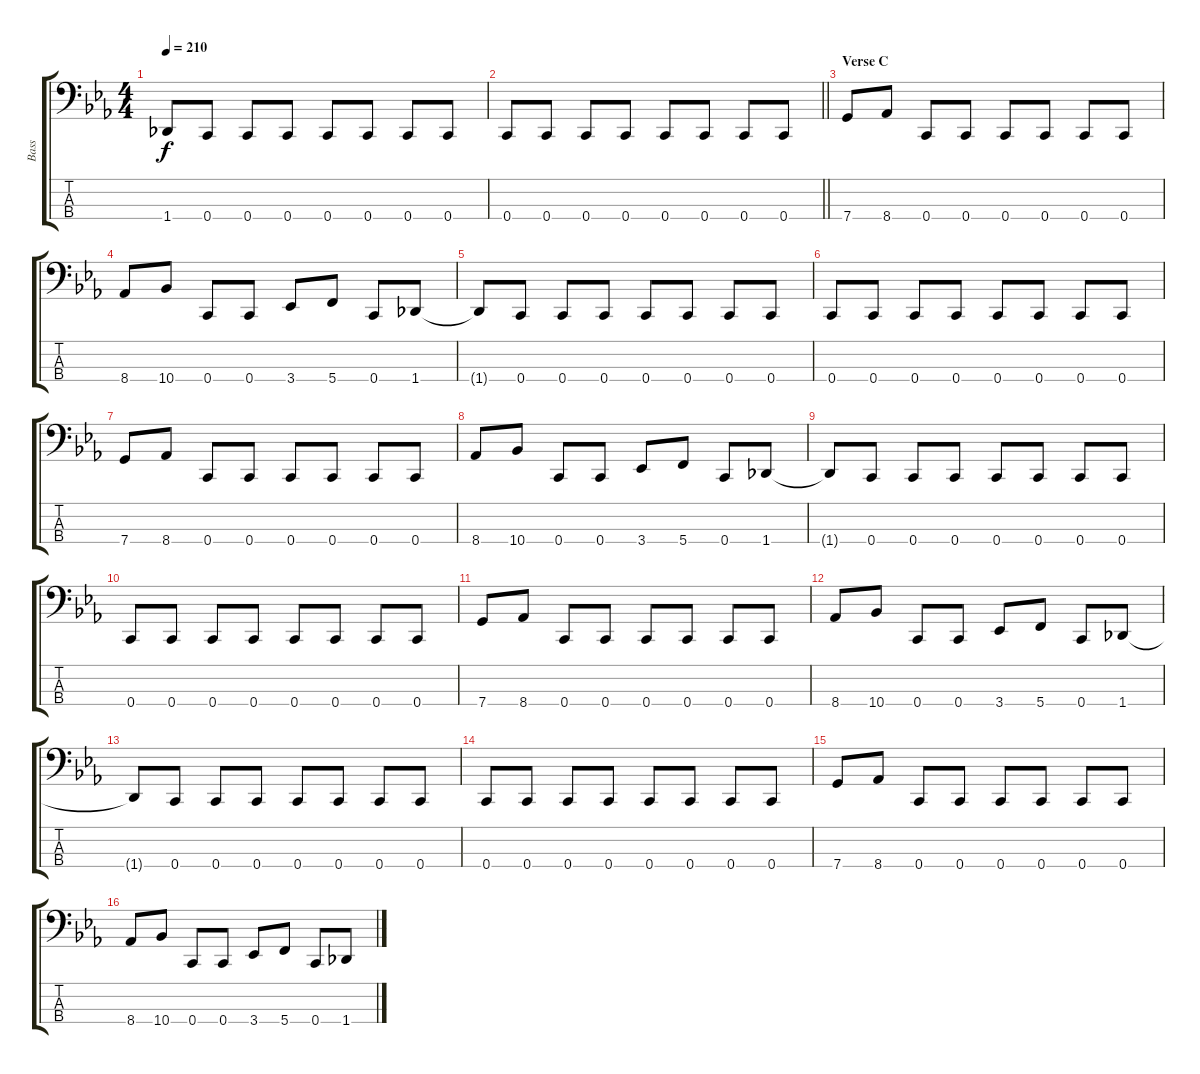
\track ("Bass" "Bass") {instrument electricbasspick}
\staff {score tabs}
\tuning (F2 C2 G1 C1) {hide}
\ts (4 4)
\tempo 210
\clef f4
\ks cminor
1.4{t}.8{dy f} 0.4.8 0.4.8 0.4.8 0.4.8 0.4.8 0.4.8 0.4.8 |
\barLineRight lightlight
0.4.8 0.4.8 0.4.8 0.4.8 0.4.8 0.4.8 0.4.8 0.4.8 |
\section ("" "Verse C")
7.4.8 8.4.8 0.4.8 0.4.8 0.4.8 0.4.8 0.4.8 0.4.8 |
8.4.8 10.4.8 0.4.8 0.4.8 3.4.8 5.4.8 0.4.8 1.4.8 |
1.4{t}.8 0.4.8 0.4.8 0.4.8 0.4.8 0.4.8 0.4.8 0.4.8 |
0.4.8 0.4.8 0.4.8 0.4.8 0.4.8 0.4.8 0.4.8 0.4.8 |
7.4.8 8.4.8 0.4.8 0.4.8 0.4.8 0.4.8 0.4.8 0.4.8 |
8.4.8 10.4.8 0.4.8 0.4.8 3.4.8 5.4.8 0.4.8 1.4.8 |
1.4{t}.8 0.4.8 0.4.8 0.4.8 0.4.8 0.4.8 0.4.8 0.4.8 |
0.4.8 0.4.8 0.4.8 0.4.8 0.4.8 0.4.8 0.4.8 0.4.8 |
7.4.8 8.4.8 0.4.8 0.4.8 0.4.8 0.4.8 0.4.8 0.4.8 |
8.4.8 10.4.8 0.4.8 0.4.8 3.4.8 5.4.8 0.4.8 1.4.8 |
1.4{t}.8 0.4.8 0.4.8 0.4.8 0.4.8 0.4.8 0.4.8 0.4.8 |
0.4.8 0.4.8 0.4.8 0.4.8 0.4.8 0.4.8 0.4.8 0.4.8 |
7.4.8 8.4.8 0.4.8 0.4.8 0.4.8 0.4.8 0.4.8 0.4.8 |
8.4.8 10.4.8 0.4.8 0.4.8 3.4.8 5.4.8 0.4.8 1.4.8
